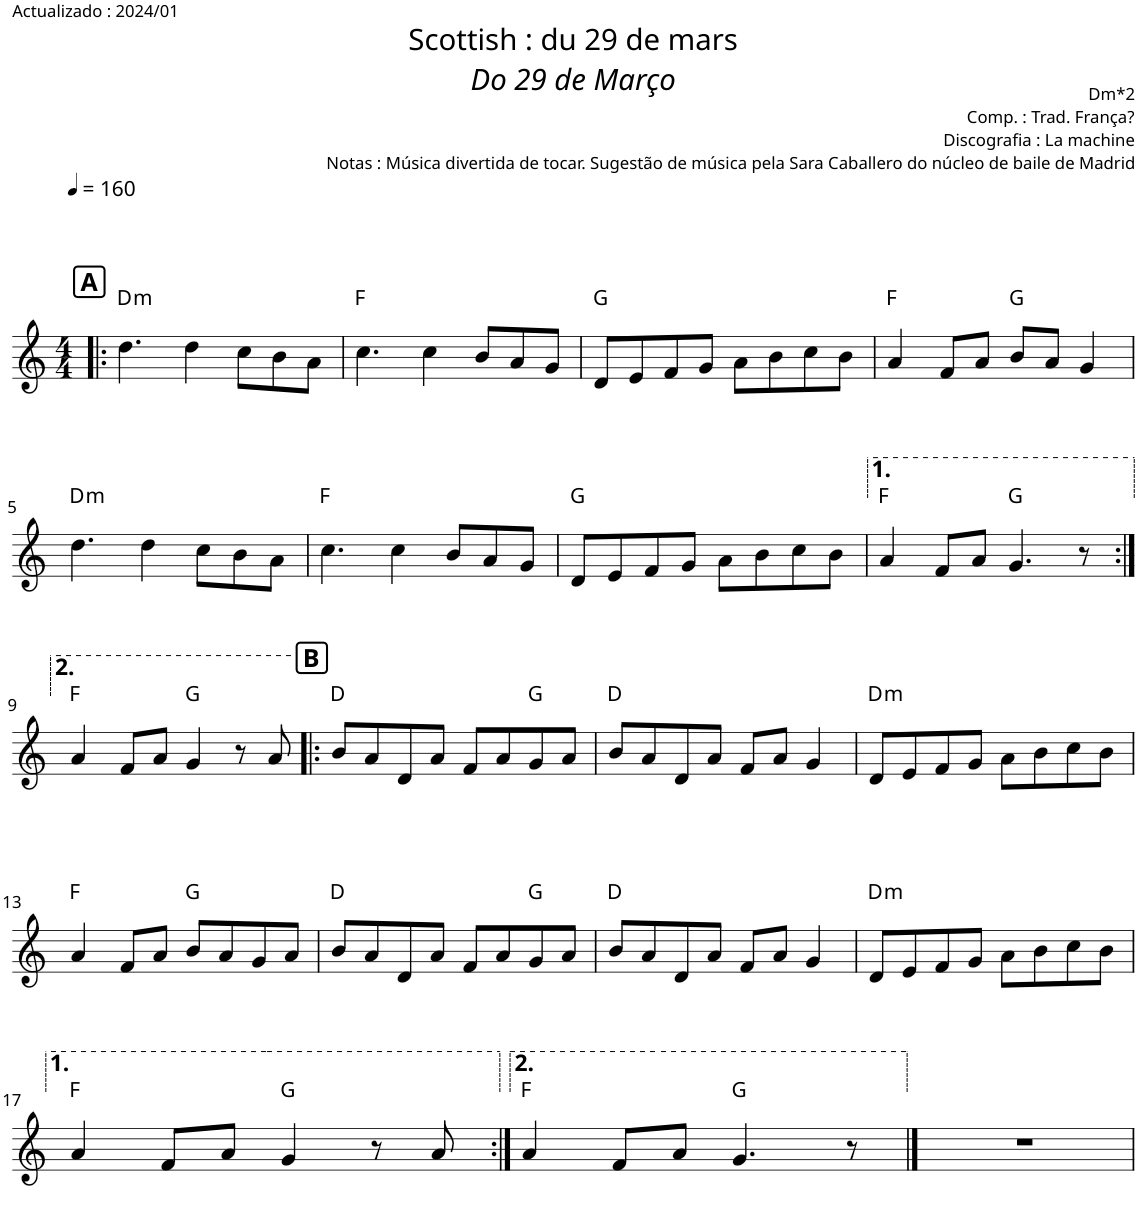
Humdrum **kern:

**kern	**harte
*part1	*part1
*staff1	*
*I"Piano	*
*I'Pno.	*
*clefG2	*
*k[]	*
*M4/4	*
*MM160	*
!!LO:REH:place=s1:a:B:cj:fs=12:t=A
=1!|:	=1!|:
!	!LO:H:kt=m
4.dd\	D:min
4dd\	.
8cc\L	.
8b\	.
8a\J	.
=2	=2
4.cc\	F:maj
4cc\	.
8b/L	.
8a/	.
8g/J	.
=3	=3
8d/L	G:maj
8e/	.
8f/	.
8g/J	.
8a\L	.
8b\	.
8cc\	.
8b\J	.
=4	=4
4a/	F:maj
8f/L	.
8a/J	.
8b/L	G:maj
8a/J	.
4g/	.
!!LO:LB:g=z
=5	=5
!	!LO:H:kt=m
4.dd\	D:min
4dd\	.
8cc\L	.
8b\	.
8a\J	.
=6	=6
4.cc\	F:maj
4cc\	.
8b/L	.
8a/	.
8g/J	.
=7	=7
8d/L	G:maj
8e/	.
8f/	.
8g/J	.
8a\L	.
8b\	.
8cc\	.
8b\J	.
=8	=8
4a/	F:maj
8f/L	.
8a/J	.
4.g/	G:maj
8r	.
!!LO:LB:g=z
=9:|!	=9:|!
4a/	F:maj
8f/L	.
8a/J	.
4g/	G:maj
8r	.
8a/	.
!!LO:REH:place=s1:a:B:cj:fs=12:t=B
=10!|:	=10!|:
8b/L	D:maj
8a/	.
8d/	.
8a/J	.
8fn/L	.
8a/	.
8g/	G:maj
8a/J	.
=11	=11
8b/L	D:maj
8a/	.
8d/	.
8a/J	.
8fn/L	.
8a/J	.
4g/	.
=12	=12
!	!LO:H:kt=m
8d/L	D:min
8e/	.
8f/	.
8g/J	.
8a\L	.
8b\	.
8cc\	.
8b\J	.
!!LO:LB:g=z
=13	=13
4a/	F:maj
8f/L	.
8a/J	.
8b/L	G:maj
8a/	.
8g/	.
8a/J	.
=14	=14
8b/L	D:maj
8a/	.
8d/	.
8a/J	.
8fn/L	.
8a/	.
8g/	G:maj
8a/J	.
=15	=15
8b/L	D:maj
8a/	.
8d/	.
8a/J	.
8fn/L	.
8a/J	.
4g/	.
=16	=16
!	!LO:H:kt=m
8d/L	D:min
8e/	.
8f/	.
8g/J	.
8a\L	.
8b\	.
8cc\	.
8b\J	.
!!LO:LB:g=z
=17	=17
4a/	F:maj
8f/L	.
8a/J	.
4g/	G:maj
8r	.
8a/	.
=18:|!	=18:|!
4a/	F:maj
8f/L	.
8a/J	.
4.g/	G:maj
8r	.
==19	==19
1r	.
=	=
*-	*-
